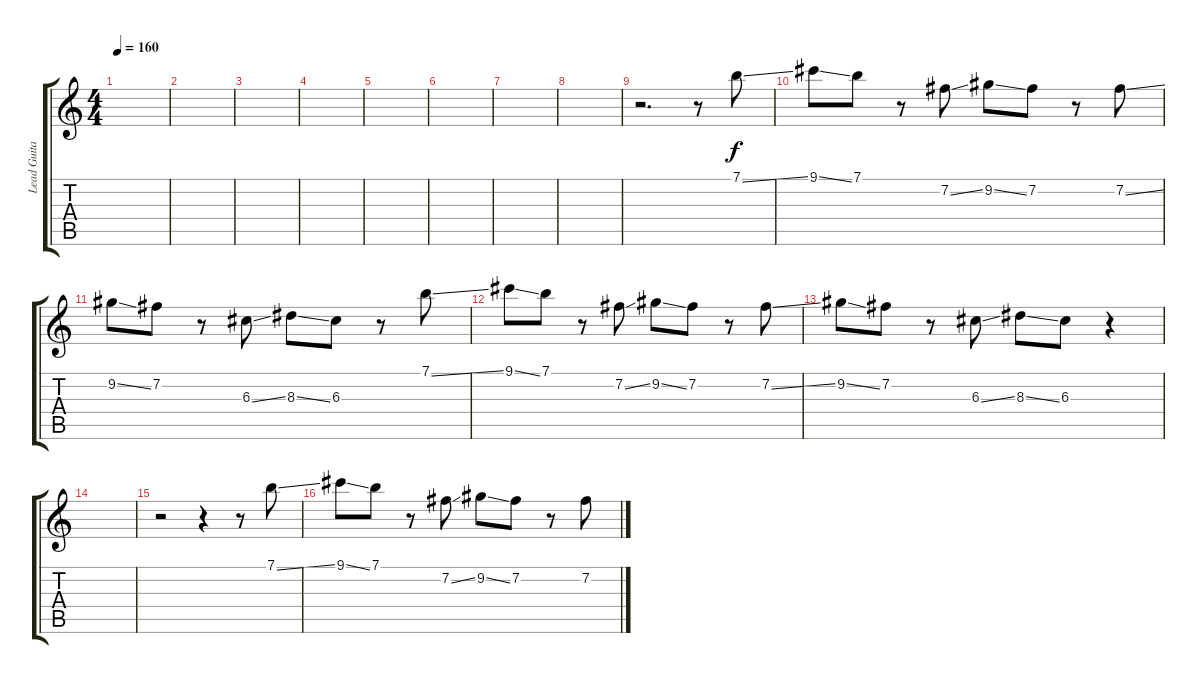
\track ("Lead Guitar" "Lead Guita") {instrument distortionguitar}
\staff {score tabs}
\tuning (E4 B3 G3 D3 A2 E2) {hide}
\ts (4 4)
\tempo 160
\clef g2
\ks c
|
|
|
|
|
|
|
|
r.2{d} r.8 7.1{ss}.8 |
9.1{ss}.8 7.1.8 r.8 7.2{ss}.8 9.2{ss}.8 7.2.8 r.8 7.2{ss}.8 |
9.2{ss}.8 7.2.8 r.8 6.3{ss}.8 8.3{ss}.8 6.3.8 r.8 7.1{ss}.8 |
9.1{ss}.8 7.1.8 r.8 7.2{ss}.8 9.2{ss}.8 7.2.8 r.8 7.2{ss}.8 |
9.2{ss}.8 7.2.8 r.8 6.3{ss}.8 8.3{ss}.8 6.3.8 r.4 |
|
r.2 r.4 r.8 7.1{ss}.8 |
9.1{ss}.8 7.1.8 r.8 7.2{ss}.8 9.2{ss}.8 7.2.8 r.8 7.2{ss}.8
